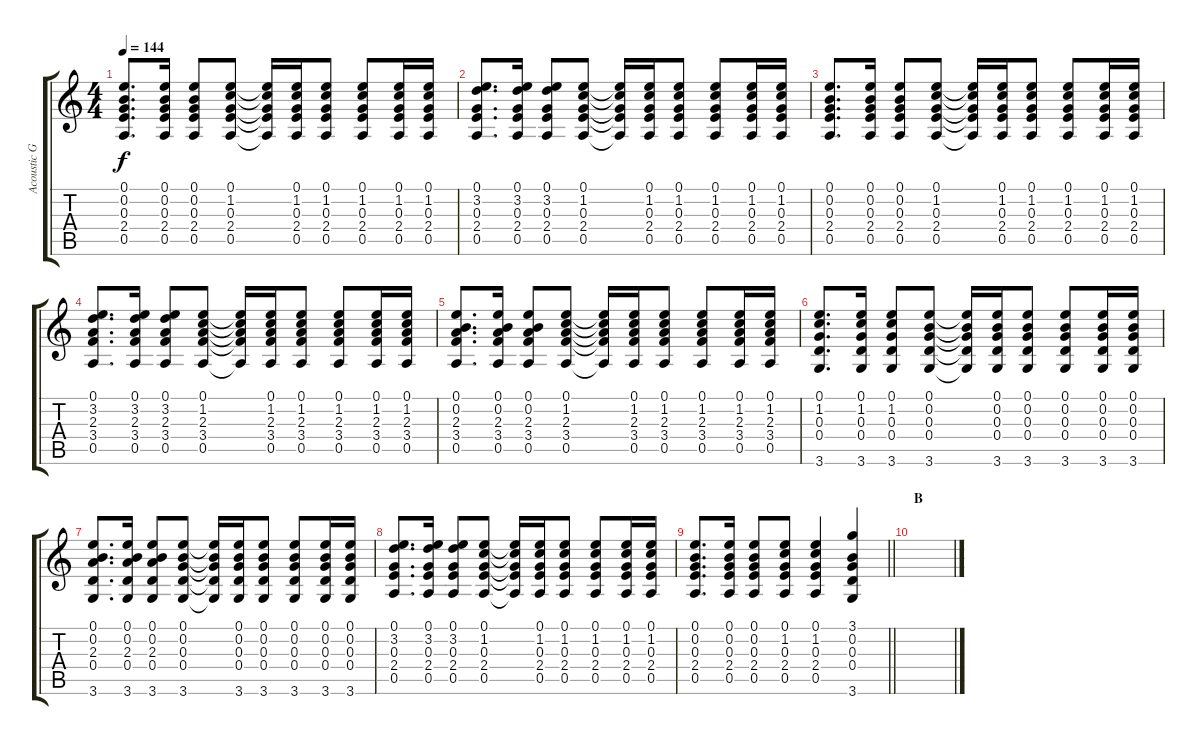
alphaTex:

\track ("Acoustic Guitar" "Acoustic G") {instrument acousticguitarsteel}
\staff {score tabs}
\tuning (E4 B3 G3 D3 A2 E2) {hide}
\ts (4 4)
\tempo 144
\clef g2
\ks c
(0.1 0.2 0.3 2.4 0.5).8{d dy f} (0.1 0.2 0.3 2.4 0.5).16 (0.1 0.2 0.3 2.4 0.5).8 (0.1 1.2 0.3 2.4 0.5).8 (0.1{t} 1.2{t} 0.3{t} 2.4{t} 0.5{t}).16 (0.1 1.2 0.3 2.4 0.5).16 (0.1 1.2 0.3 2.4 0.5).8 (0.1 1.2 0.3 2.4 0.5).8 (0.1 1.2 0.3 2.4 0.5).16 (0.1 1.2 0.3 2.4 0.5).16 |
(0.1 3.2 0.3 2.4 0.5).8{d} (0.1 3.2 0.3 2.4 0.5).16 (0.1 3.2 0.3 2.4 0.5).8 (0.1 1.2 0.3 2.4 0.5).8 (0.1{t} 1.2{t} 0.3{t} 2.4{t} 0.5{t}).16 (0.1 1.2 0.3 2.4 0.5).16 (0.1 1.2 0.3 2.4 0.5).8 (0.1 1.2 0.3 2.4 0.5).8 (0.1 1.2 0.3 2.4 0.5).16 (0.1 1.2 0.3 2.4 0.5).16 |
(0.1 0.2 0.3 2.4 0.5).8{d} (0.1 0.2 0.3 2.4 0.5).16 (0.1 0.2 0.3 2.4 0.5).8 (0.1 1.2 0.3 2.4 0.5).8 (0.1{t} 1.2{t} 0.3{t} 2.4{t} 0.5{t}).16 (0.1 1.2 0.3 2.4 0.5).16 (0.1 1.2 0.3 2.4 0.5).8 (0.1 1.2 0.3 2.4 0.5).8 (0.1 1.2 0.3 2.4 0.5).16 (0.1 1.2 0.3 2.4 0.5).16 |
(0.1 3.2 2.3 3.4 0.5).8{d} (0.1 3.2 2.3 3.4 0.5).16 (0.1 3.2 2.3 3.4 0.5).8 (0.1 1.2 2.3 3.4 0.5).8 (0.1{t} 1.2{t} 2.3{t} 3.4{t} 0.5{t}).16 (0.1 1.2 2.3 3.4 0.5).16 (0.1 1.2 2.3 3.4 0.5).8 (0.1 1.2 2.3 3.4 0.5).8 (0.1 1.2 2.3 3.4 0.5).16 (0.1 1.2 2.3 3.4 0.5).16 |
(0.1 0.2 2.3 3.4 0.5).8{d} (0.1 0.2 2.3 3.4 0.5).16 (0.1 0.2 2.3 3.4 0.5).8 (0.1 1.2 2.3 3.4 0.5).8 (0.1{t} 1.2{t} 2.3{t} 3.4{t} 0.5{t}).16 (0.1 1.2 2.3 3.4 0.5).16 (0.1 1.2 2.3 3.4 0.5).8 (0.1 1.2 2.3 3.4 0.5).8 (0.1 1.2 2.3 3.4 0.5).16 (0.1 1.2 2.3 3.4 0.5).16 |
(0.1 1.2 0.3 0.4 3.6).8{d} (0.1 1.2 0.3 0.4 3.6).16 (0.1 1.2 0.3 0.4 3.6).8 (0.1 0.2 0.3 0.4 3.6).8 (0.1{t} 0.2{t} 0.3{t} 0.4{t} 3.6{t}).16 (0.1 0.2 0.3 0.4 3.6).16 (0.1 0.2 0.3 0.4 3.6).8 (0.1 0.2 0.3 0.4 3.6).8 (0.1 0.2 0.3 0.4 3.6).16 (0.1 0.2 0.3 0.4 3.6).16 |
(0.1 0.2 2.3 0.4 3.6).8{d} (0.1 0.2 2.3 0.4 3.6).16 (0.1 0.2 2.3 0.4 3.6).8 (0.1 0.2 0.3 0.4 3.6).8 (0.1{t} 0.2{t} 0.3{t} 0.4{t} 3.6{t}).16 (0.1 0.2 0.3 0.4 3.6).16 (0.1 0.2 0.3 0.4 3.6).8 (0.1 0.2 0.3 0.4 3.6).8 (0.1 0.2 0.3 0.4 3.6).16 (0.1 0.2 0.3 0.4 3.6).16 |
(0.1 3.2 0.3 2.4 0.5).8{d} (0.1 3.2 0.3 2.4 0.5).16 (0.1 3.2 0.3 2.4 0.5).8 (0.1 1.2 0.3 2.4 0.5).8 (0.1{t} 1.2{t} 0.3{t} 2.4{t} 0.5{t}).16 (0.1 1.2 0.3 2.4 0.5).16 (0.1 1.2 0.3 2.4 0.5).8 (0.1 1.2 0.3 2.4 0.5).8 (0.1 1.2 0.3 2.4 0.5).16 (0.1 1.2 0.3 2.4 0.5).16 |
\barLineRight lightlight
(0.1 0.2 0.3 2.4 0.5).8{d} (0.1 0.2 0.3 2.4 0.5).16 (0.1 0.2 0.3 2.4 0.5).8 (0.1 1.2 0.3 2.4 0.5).8 (0.1 1.2 0.3 2.4 0.5).4 (3.1 0.2 0.3 0.4 3.6).4 |
\section ("" "B")
